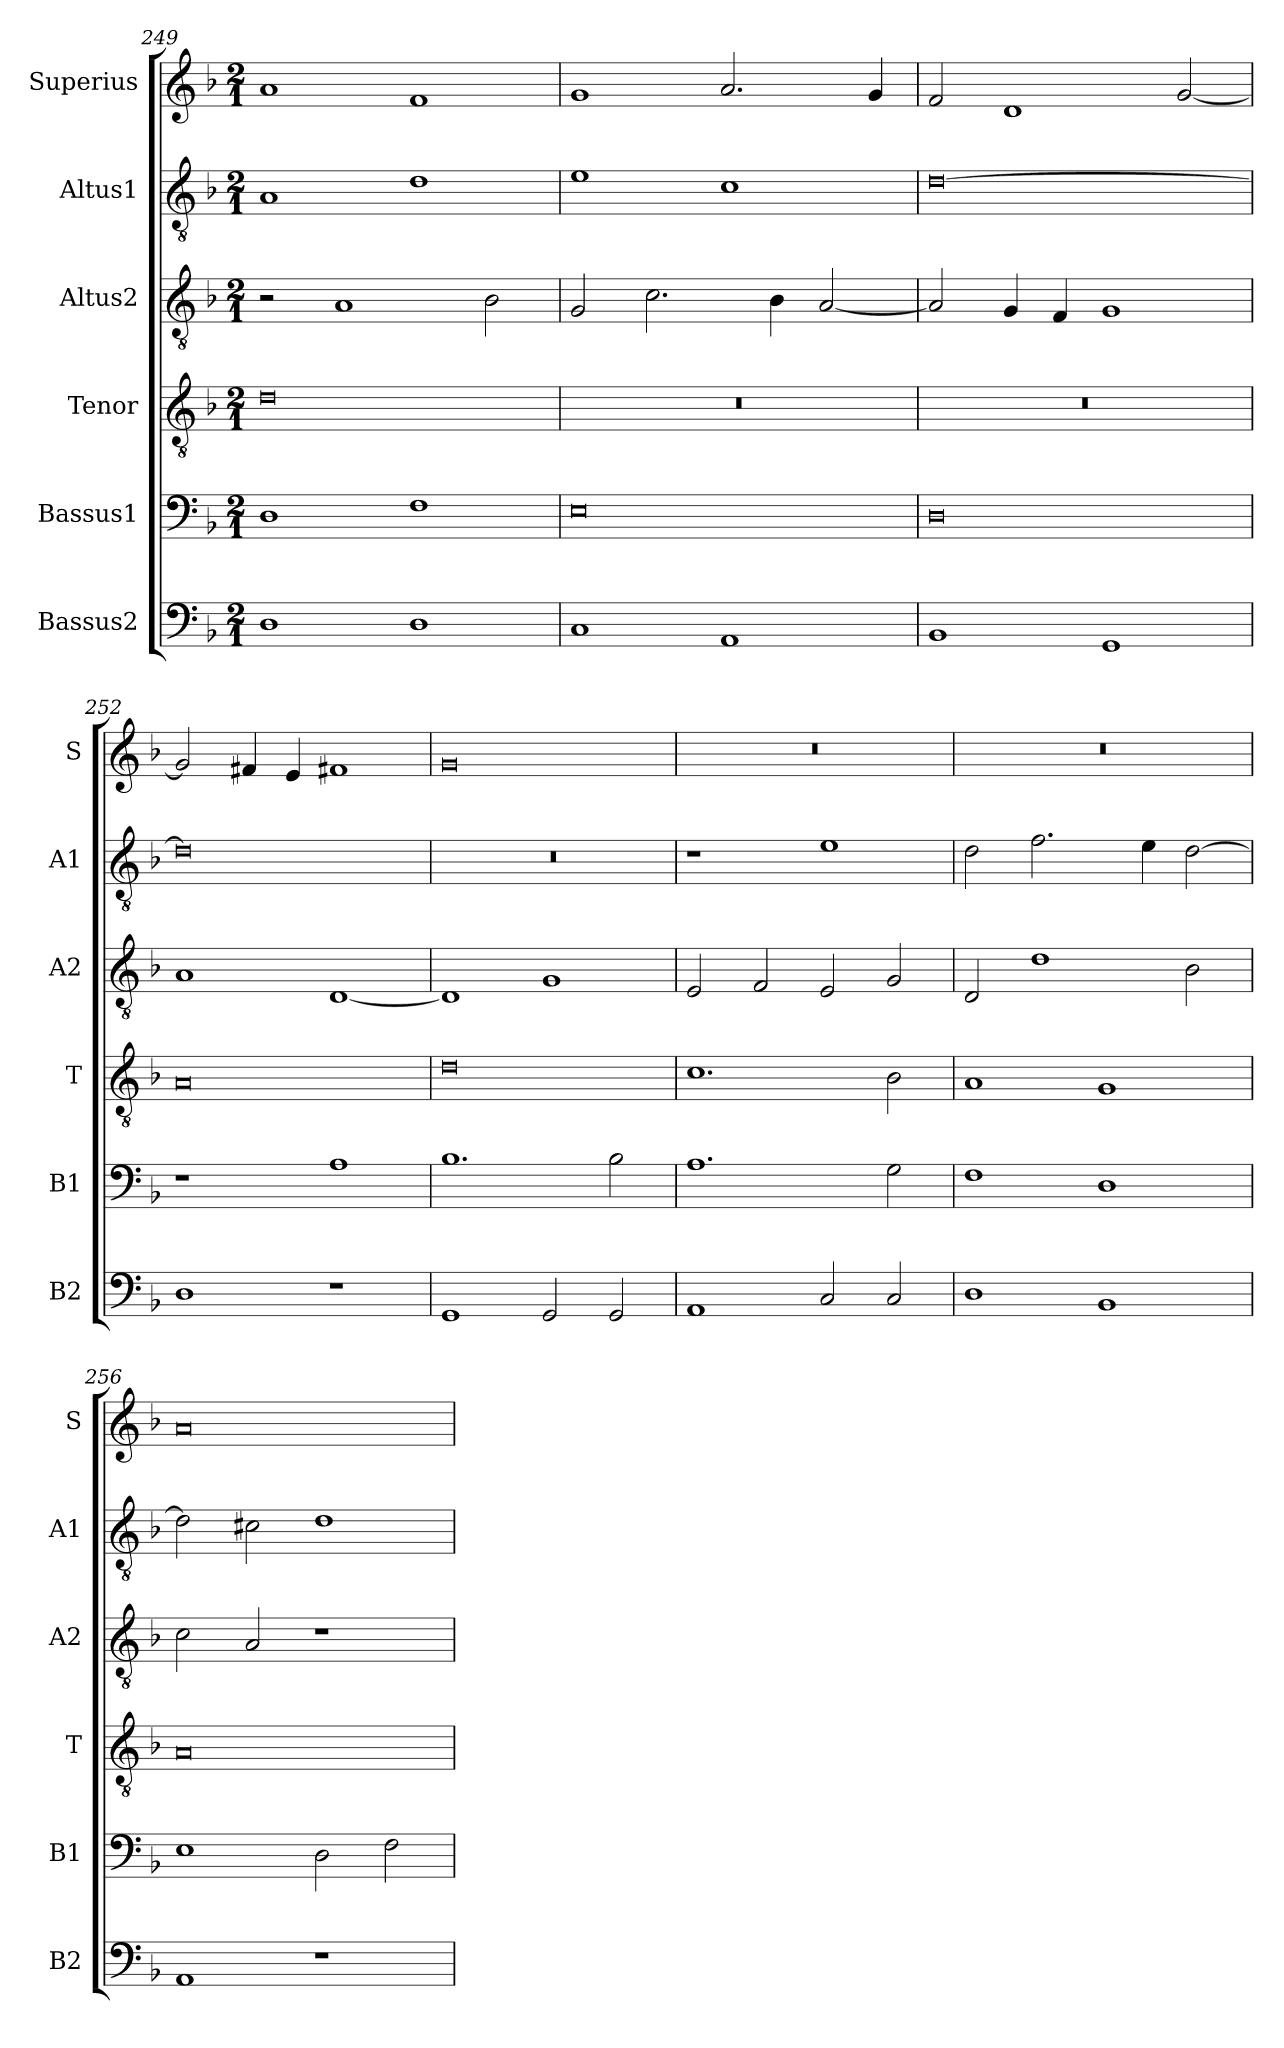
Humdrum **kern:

**kern	**kern	**kern	**kern	**kern	**kern
*part6	*part5	*part4	*part3	*part2	*part1
*staff6	*staff5	*staff4	*staff3	*staff2	*staff1
*I"Bassus2	*I"Bassus1	*I"Tenor	*I"Altus2	*I"Altus1	*I"Superius
*I'B2	*I'B1	*I'T	*I'A2	*I'A1	*I'S
*clefF4	*clefF4	*clefGv2	*clefGv2	*clefGv2	*clefG2
*k[b-]	*k[b-]	*k[b-]	*k[b-]	*k[b-]	*k[b-]
*M2/1	*M2/1	*M2/1	*M2/1	*M2/1	*M2/1
=249	=249	=249	=249	=249	=249
1D	1D	0d	2r	1A	1a
.	.	.	1A	.	.
1D	1F	.	.	1d	1f
.	.	.	2B-\	.	.
=250	=250	=250	=250	=250	=250
1C	0E	0r	2G/	1e	1g
.	.	.	2.c\	.	.
1AA	.	.	.	1c	2.a/
.	.	.	4B-\	.	.
.	.	.	[2A/	.	.
.	.	.	.	.	4g/
=251	=251	=251	=251	=251	=251
1BB-	0D	0r	2A/]	[0d	2f/
.	.	.	4G/	.	1d
.	.	.	4F/	.	.
1GG	.	.	1G	.	.
.	.	.	.	.	[2g/
=252	=252	=252	=252	=252	=252
1D	1r	0A	1A	0d]	2g/]
.	.	.	.	.	4f#X/
.	.	.	.	.	4e/
1r	1A	.	[1D	.	1f#X
=253	=253	=253	=253	=253	=253
1GG	1.B-	0d	1D]	0r	0g
2GG/	.	.	1G	.	.
2GG/	2B-\	.	.	.	.
=254	=254	=254	=254	=254	=254
1AA	1.A	1.c	2E/	1r	0r
.	.	.	2F/	.	.
2C/	.	.	2E/	1e	.
2C/	2G\	2B-\	2G/	.	.
=255	=255	=255	=255	=255	=255
1D	1F	1A	2D/	2d\	0r
.	.	.	1d	2.f\	.
1BB-	1D	1G	.	.	.
.	.	.	.	4e\	.
.	.	.	2B-\	[2d\	.
=256	=256	=256	=256	=256	=256
1AA	1E	0A	2c\	2d\]	0a
.	.	.	2A/	2c#X\	.
1r	2D\	.	1r	1d	.
.	2F\	.	.	.	.
=	=	=	=	=	=
*-	*-	*-	*-	*-	*-
